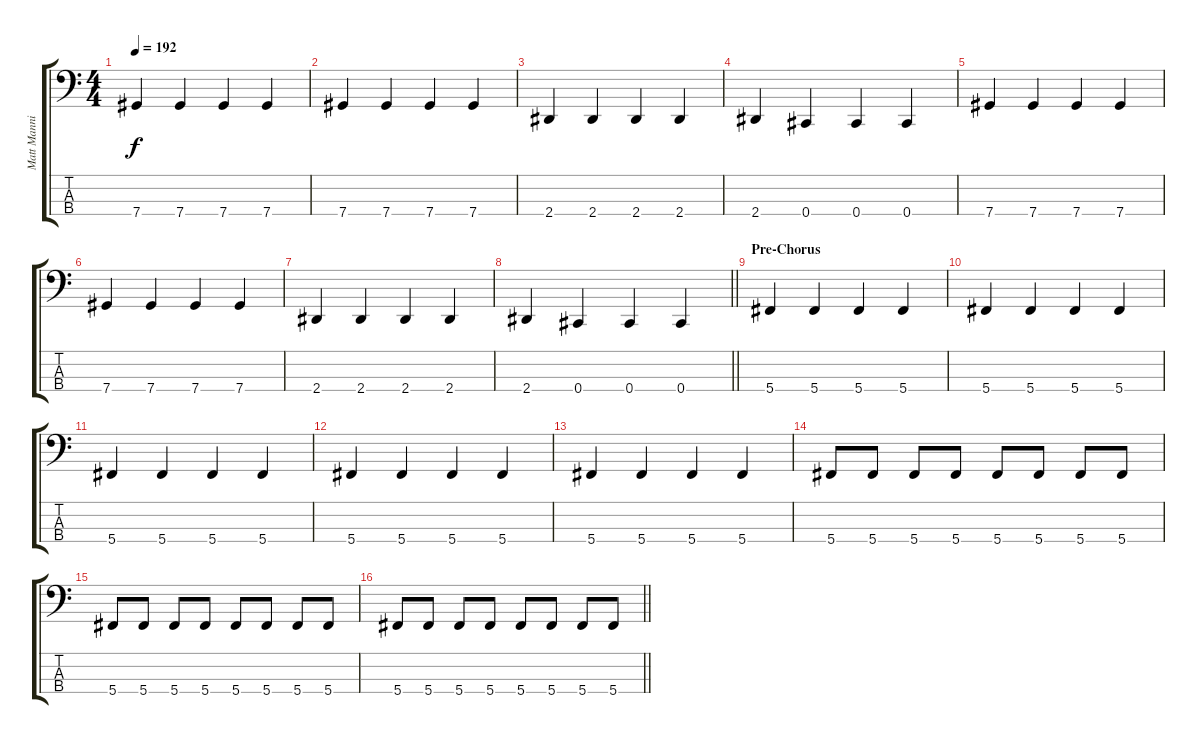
\track ("Matt Manning" "Matt Manni") {instrument electricbasspick}
\staff {score tabs}
\tuning (Gb2 Db2 Ab1 Db1) {hide}
\ts (4 4)
\tempo 192
\clef f4
\ks c
7.4.4{dy f} 7.4.4 7.4.4 7.4.4 |
7.4.4 7.4.4 7.4.4 7.4.4 |
2.4.4 2.4.4 2.4.4 2.4.4 |
2.4.4 0.4.4 0.4.4 0.4.4 |
7.4.4 7.4.4 7.4.4 7.4.4 |
7.4.4 7.4.4 7.4.4 7.4.4 |
2.4.4 2.4.4 2.4.4 2.4.4 |
\barLineRight lightlight
2.4.4 0.4.4 0.4.4 0.4.4 |
\section ("" "Pre-Chorus")
5.4.4 5.4.4 5.4.4 5.4.4 |
5.4.4 5.4.4 5.4.4 5.4.4 |
5.4.4 5.4.4 5.4.4 5.4.4 |
5.4.4 5.4.4 5.4.4 5.4.4 |
5.4.4 5.4.4 5.4.4 5.4.4 |
5.4.8 5.4.8 5.4.8 5.4.8 5.4.8 5.4.8 5.4.8 5.4.8 |
5.4.8 5.4.8 5.4.8 5.4.8 5.4.8 5.4.8 5.4.8 5.4.8 |
\barLineRight lightlight
5.4.8 5.4.8 5.4.8 5.4.8 5.4.8 5.4.8 5.4.8 5.4.8
